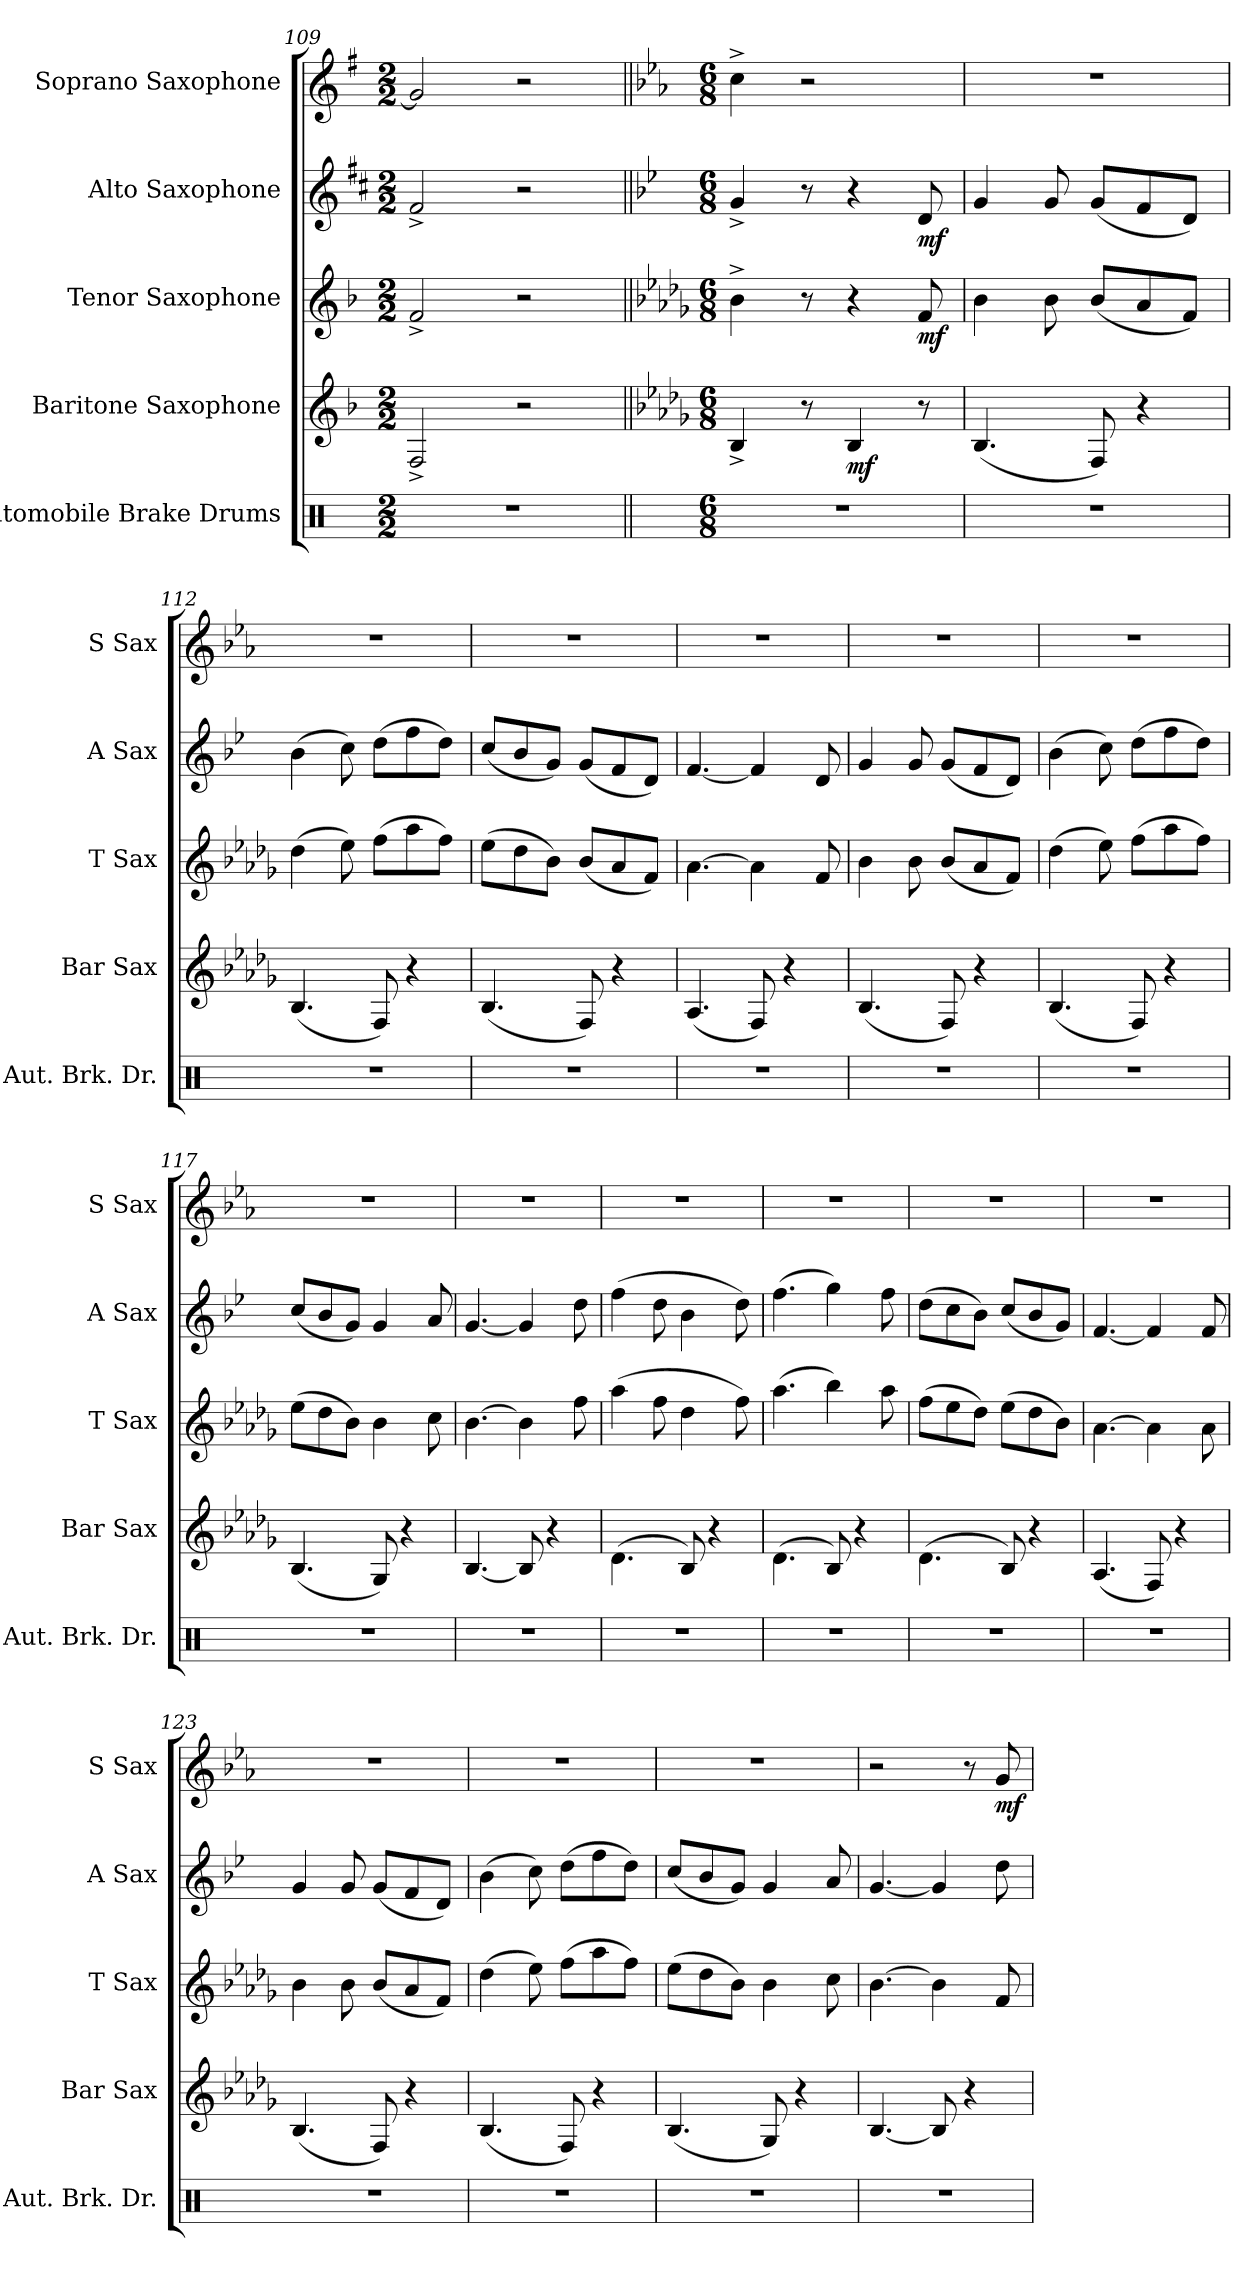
**kern	**kern	**dynam	**kern	**dynam	**kern	**dynam	**kern	**dynam
*part5	*part4	*part4	*part3	*part3	*part2	*part2	*part1	*part1
*staff5	*staff4	*staff4	*staff3	*staff3	*staff2	*staff2	*staff1	*staff1
*I"Automobile Brake Drums	*I"Baritone Saxophone	*	*I"Tenor Saxophone	*	*I"Alto Saxophone	*	*I"Soprano Saxophone	*
*I'Aut. Brk. Dr.	*I'Bar Sax	*	*I'T Sax	*	*I'A Sax	*	*I'S Sax	*
*clefX	*clefG2	*	*clefG2	*	*clefG2	*	*clefG2	*
*	*ITrd12c21	*	*ITrd8c14	*	*ITrd5c9	*	*ITrd1c2	*
*k[]	*k[b-]	*	*k[b-]	*	*k[b-]	*	*k[b-]	*
*M2/2	*M2/2	*	*M2/2	*	*M2/2	*	*M2/2	*
=109	=109	=109	=109	=109	=109	=109	=109	=109
1r	2FF^/	.	2F^/	.	2A^/	.	2f/]	.
.	2r	.	2r	.	2r	.	2r	.
!!LO:PB:g=z
=110||	=110||	=110||	=110||	=110||	=110||	=110||	=110||	=110||
*	*k[b-e-a-d-g-]	*	*k[b-e-a-d-g-]	*	*k[b-e-a-d-g-]	*	*k[b-e-a-d-g-]	*
*M6/8	*M6/8	*	*M6/8	*	*M6/8	*	*M6/8	*
*	*	*	*	*	*	*	*MM180	*
2.r	4BB-^/	.	4B-^\	.	4B-^/	.	4b-^\	.
.	8r	.	8r	.	8r	.	2r	.
!	!	!LO:DY:b	!	!	!	!	!	!
.	4BB-/	mf	4r	.	4r	.	.	.
!	!	!	!	!LO:DY:b	!	!LO:DY:b	!	!
.	8r	.	8F/	mf	8F/	mf	.	.
=111	=111	=111	=111	=111	=111	=111	=111	=111
2.r	(4.BB-/	.	4B-\	.	4B-/	.	2.r	.
.	.	.	8B-\	.	8B-/	.	.	.
.	8FF/)	.	(8B-/L	.	(8B-/L	.	.	.
.	4r	.	8A-/	.	8A-/	.	.	.
.	.	.	8F/J)	.	8F/J)	.	.	.
=112	=112	=112	=112	=112	=112	=112	=112	=112
2.r	(4.BB-/	.	(4d-\	.	(4d-\	.	2.r	.
.	.	.	8e-\)	.	8e-\)	.	.	.
.	8FF/)	.	(8f\L	.	(8f\L	.	.	.
.	4r	.	8a-\	.	8a-\	.	.	.
.	.	.	8f\J)	.	8f\J)	.	.	.
=113	=113	=113	=113	=113	=113	=113	=113	=113
2.r	(4.BB-/	.	(8e-\L	.	(8e-/L	.	2.r	.
.	.	.	8d-\	.	8d-/	.	.	.
.	.	.	8B-\J)	.	8B-/J)	.	.	.
.	8FF/)	.	(8B-/L	.	(8B-/L	.	.	.
.	4r	.	8A-/	.	8A-/	.	.	.
.	.	.	8F/J)	.	8F/J)	.	.	.
=114	=114	=114	=114	=114	=114	=114	=114	=114
2.r	(4.AA-/	.	[4.A-\	.	[4.A-/	.	2.r	.
.	8FF/)	.	4A-\]	.	4A-/]	.	.	.
.	4r	.	.	.	.	.	.	.
.	.	.	8F/	.	8F/	.	.	.
=115	=115	=115	=115	=115	=115	=115	=115	=115
2.r	(4.BB-/	.	4B-\	.	4B-/	.	2.r	.
.	.	.	8B-\	.	8B-/	.	.	.
.	8FF/)	.	(8B-/L	.	(8B-/L	.	.	.
.	4r	.	8A-/	.	8A-/	.	.	.
.	.	.	8F/J)	.	8F/J)	.	.	.
!!LO:LB:g=z
=116	=116	=116	=116	=116	=116	=116	=116	=116
2.r	(4.BB-/	.	(4d-\	.	(4d-\	.	2.r	.
.	.	.	8e-\)	.	8e-\)	.	.	.
.	8FF/)	.	(8f\L	.	(8f\L	.	.	.
.	4r	.	8a-\	.	8a-\	.	.	.
.	.	.	8f\J)	.	8f\J)	.	.	.
=117	=117	=117	=117	=117	=117	=117	=117	=117
2.r	(4.BB-/	.	(8e-\L	.	(8e-/L	.	2.r	.
.	.	.	8d-\	.	8d-/	.	.	.
.	.	.	8B-\J)	.	8B-/J)	.	.	.
.	8GG-/)	.	4B-\	.	4B-/	.	.	.
.	4r	.	.	.	.	.	.	.
.	.	.	8c\	.	8c/	.	.	.
=118	=118	=118	=118	=118	=118	=118	=118	=118
2.r	[4.BB-/	.	[4.B-\	.	[4.B-/	.	2.r	.
.	8BB-/]	.	4B-\]	.	4B-/]	.	.	.
.	4r	.	.	.	.	.	.	.
.	.	.	8f\	.	8f\	.	.	.
=119	=119	=119	=119	=119	=119	=119	=119	=119
2.r	(4.D-\	.	(4a-\	.	(4a-\	.	2.r	.
.	.	.	8f\	.	8f\	.	.	.
.	8BB-/)	.	4d-\	.	4d-\	.	.	.
.	4r	.	.	.	.	.	.	.
.	.	.	8f\)	.	8f\)	.	.	.
=120	=120	=120	=120	=120	=120	=120	=120	=120
2.r	(4.D-\	.	(4.a-\	.	(4.a-\	.	2.r	.
.	8BB-/)	.	4b-\)	.	4b-\)	.	.	.
.	4r	.	.	.	.	.	.	.
.	.	.	8a-\	.	8a-\	.	.	.
=121	=121	=121	=121	=121	=121	=121	=121	=121
2.r	(4.D-\	.	(8f\L	.	(8f\L	.	2.r	.
.	.	.	8e-\	.	8e-\	.	.	.
.	.	.	8d-\J)	.	8d-\J)	.	.	.
.	8BB-/)	.	(8e-\L	.	(8e-/L	.	.	.
.	4r	.	8d-\	.	8d-/	.	.	.
.	.	.	8B-\J)	.	8B-/J)	.	.	.
!!LO:PB:g=z
=122	=122	=122	=122	=122	=122	=122	=122	=122
2.r	(4.AA-/	.	[4.A-\	.	[4.A-/	.	2.r	.
.	8FF/)	.	4A-\]	.	4A-/]	.	.	.
.	4r	.	.	.	.	.	.	.
.	.	.	8A-\	.	8A-/	.	.	.
=123	=123	=123	=123	=123	=123	=123	=123	=123
2.r	(4.BB-/	.	4B-\	.	4B-/	.	2.r	.
.	.	.	8B-\	.	8B-/	.	.	.
.	8FF/)	.	(8B-/L	.	(8B-/L	.	.	.
.	4r	.	8A-/	.	8A-/	.	.	.
.	.	.	8F/J)	.	8F/J)	.	.	.
=124	=124	=124	=124	=124	=124	=124	=124	=124
2.r	(4.BB-/	.	(4d-\	.	(4d-\	.	2.r	.
.	.	.	8e-\)	.	8e-\)	.	.	.
.	8FF/)	.	(8f\L	.	(8f\L	.	.	.
.	4r	.	8a-\	.	8a-\	.	.	.
.	.	.	8f\J)	.	8f\J)	.	.	.
=125	=125	=125	=125	=125	=125	=125	=125	=125
2.r	(4.BB-/	.	(8e-\L	.	(8e-/L	.	2.r	.
.	.	.	8d-\	.	8d-/	.	.	.
.	.	.	8B-\J)	.	8B-/J)	.	.	.
.	8GG-/)	.	4B-\	.	4B-/	.	.	.
.	4r	.	.	.	.	.	.	.
.	.	.	8c\	.	8c/	.	.	.
=126	=126	=126	=126	=126	=126	=126	=126	=126
2.r	[4.BB-/	.	[4.B-\	.	[4.B-/	.	2r	.
.	8BB-/]	.	4B-\]	.	4B-/]	.	.	.
.	4r	.	.	.	.	.	8r	.
!	!	!	!	!	!	!	!	!LO:DY:b
.	.	.	8F/	.	8f\	.	8f/	mf
=	=	=	=	=	=	=	=	=
*-	*-	*-	*-	*-	*-	*-	*-	*-
